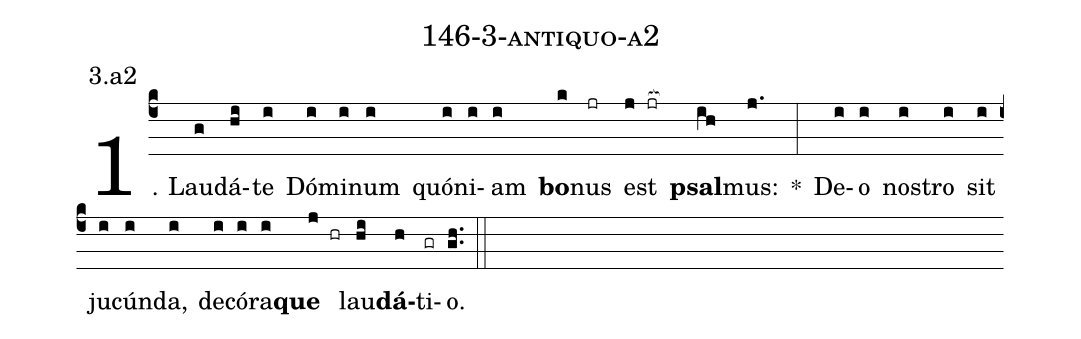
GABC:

name: 146-3-antiquo-a2;
annotation: 3.a2;
%%
(c4)1. Lau(g)dá(hi)te(i) Dó(i)mi(i)num(i) quón(i)i(i)am(i) <b>bo</b>(k)nus(jr) est(j jr[ocb:1{]) <b>psal</b>(ih[ocb:0}])mus:(j.) *(:) De(i)o(i) nos(i)tro(i) sit(i) ju(i)cún(i)da,(i) de(i)có(i)ra(i)<b>que</b>(j hr) lau(hi)<b>dá</b>(h)ti(gr)o.(gh..) (::)
